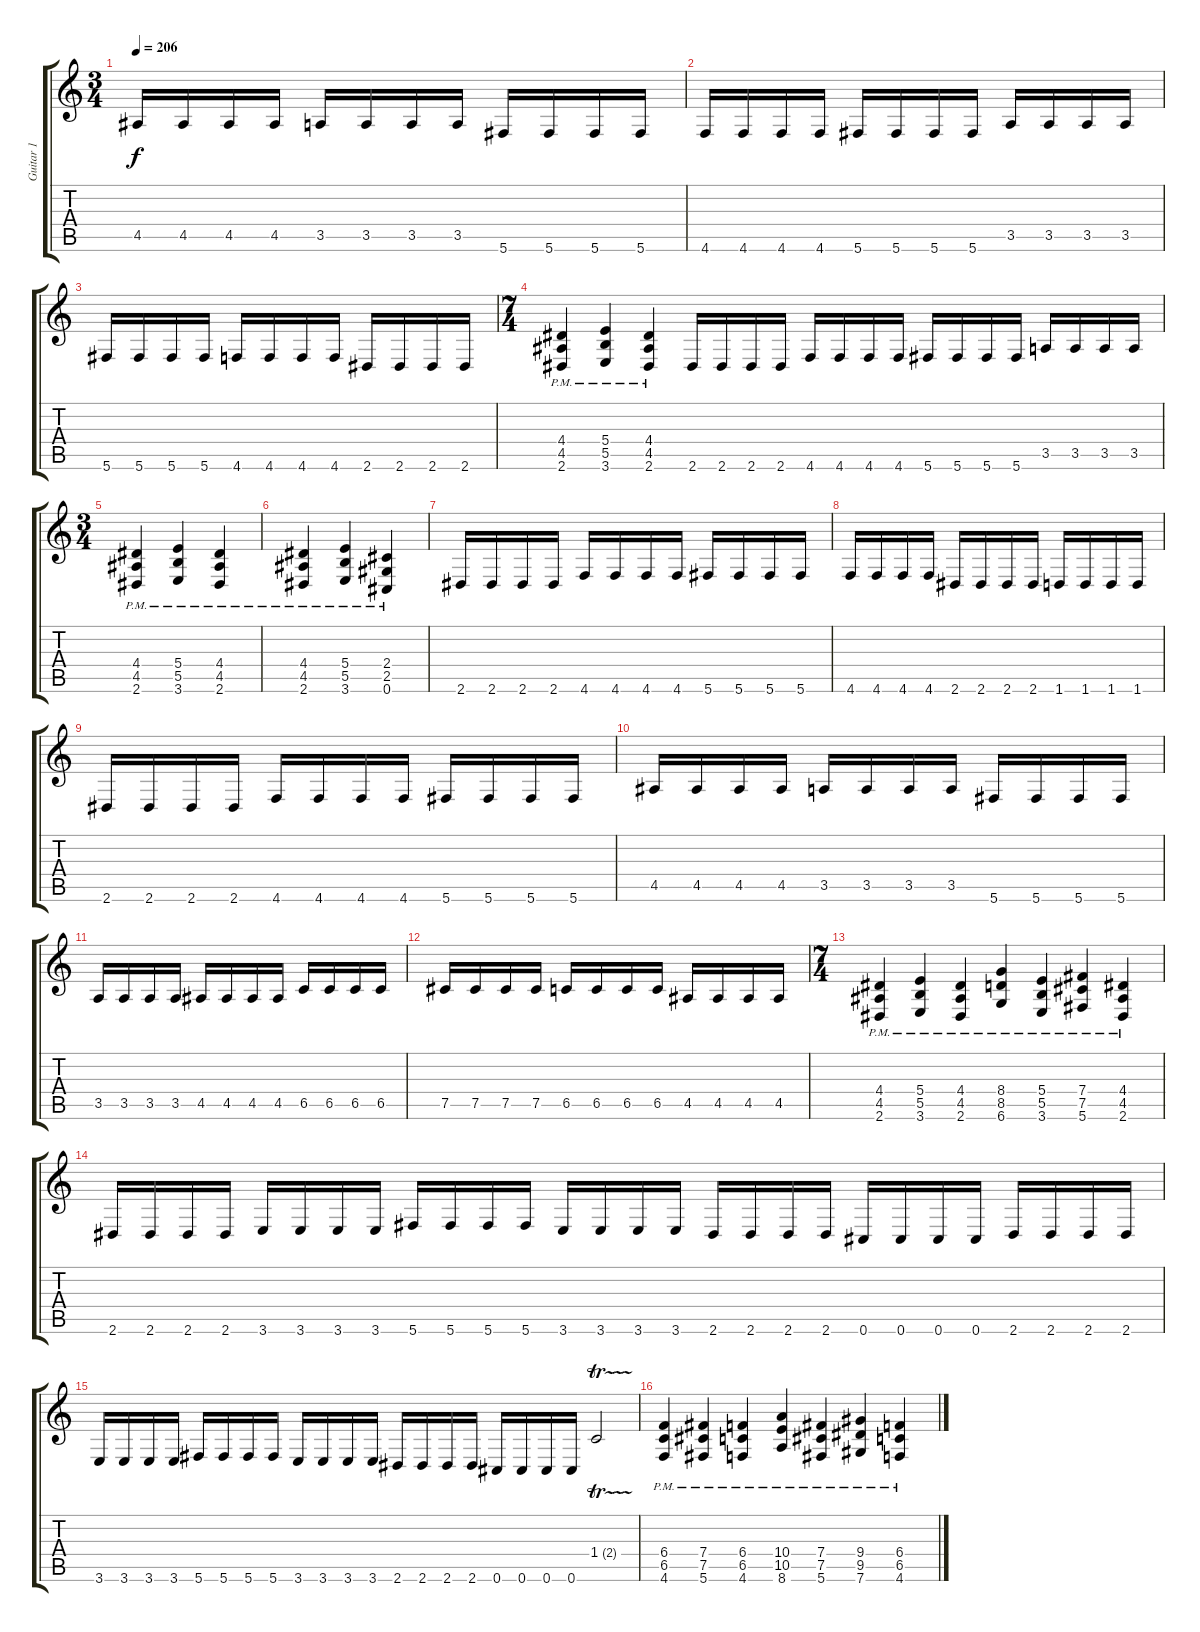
\track ("Guitar 1" "Guitar 1") {instrument distortionguitar}
\staff {score tabs}
\tuning (Db4 Ab3 E3 B2 Gb2 Db2) {hide}
\ts (3 4)
\tempo 206
\clef g2
\ks c
4.5.16{dy f} 4.5.16 4.5.16 4.5.16 3.5.16 3.5.16 3.5.16 3.5.16 5.6.16 5.6.16 5.6.16 5.6.16 |
4.6.16 4.6.16 4.6.16 4.6.16 5.6.16 5.6.16 5.6.16 5.6.16 3.5.16 3.5.16 3.5.16 3.5.16 |
5.6.16 5.6.16 5.6.16 5.6.16 4.6.16 4.6.16 4.6.16 4.6.16 2.6.16 2.6.16 2.6.16 2.6.16 |
\ts (7 4)
(4.4{pm} 4.5{pm} 2.6{pm}).4 (5.4{pm} 5.5{pm} 3.6{pm}).4 (4.4{pm} 4.5{pm} 2.6{pm}).4 2.6.16 2.6.16 2.6.16 2.6.16 4.6.16 4.6.16 4.6.16 4.6.16 5.6.16 5.6.16 5.6.16 5.6.16 3.5.16 3.5.16 3.5.16 3.5.16 |
\ts (3 4)
(4.4{pm} 4.5{pm} 2.6{pm}).4 (5.4{pm} 5.5{pm} 3.6{pm}).4 (4.4{pm} 4.5{pm} 2.6{pm}).4 |
(4.4{pm} 4.5{pm} 2.6{pm}).4 (5.4{pm} 5.5{pm} 3.6{pm}).4 (2.4{pm} 2.5{pm} 0.6{pm}).4 |
2.6.16 2.6.16 2.6.16 2.6.16 4.6.16 4.6.16 4.6.16 4.6.16 5.6.16 5.6.16 5.6.16 5.6.16 |
4.6.16 4.6.16 4.6.16 4.6.16 2.6.16 2.6.16 2.6.16 2.6.16 1.6.16 1.6.16 1.6.16 1.6.16 |
2.6.16 2.6.16 2.6.16 2.6.16 4.6.16 4.6.16 4.6.16 4.6.16 5.6.16 5.6.16 5.6.16 5.6.16 |
4.5.16 4.5.16 4.5.16 4.5.16 3.5.16 3.5.16 3.5.16 3.5.16 5.6.16 5.6.16 5.6.16 5.6.16 |
3.5.16 3.5.16 3.5.16 3.5.16 4.5.16 4.5.16 4.5.16 4.5.16 6.5.16 6.5.16 6.5.16 6.5.16 |
7.5.16 7.5.16 7.5.16 7.5.16 6.5.16 6.5.16 6.5.16 6.5.16 4.5.16 4.5.16 4.5.16 4.5.16 |
\ts (7 4)
(4.4{pm} 4.5{pm} 2.6{pm}).4 (5.4{pm} 5.5{pm} 3.6{pm}).4 (4.4{pm} 4.5{pm} 2.6{pm}).4 (8.4{pm} 8.5{pm} 6.6{pm}).4 (5.4{pm} 5.5{pm} 3.6{pm}).4 (7.4{pm} 7.5{pm} 5.6{pm}).4 (4.4{pm} 4.5{pm} 2.6{pm}).4 |
2.6.16 2.6.16 2.6.16 2.6.16 3.6.16 3.6.16 3.6.16 3.6.16 5.6.16 5.6.16 5.6.16 5.6.16 3.6.16 3.6.16 3.6.16 3.6.16 2.6.16 2.6.16 2.6.16 2.6.16 0.6.16 0.6.16 0.6.16 0.6.16 2.6.16 2.6.16 2.6.16 2.6.16 |
3.6.16 3.6.16 3.6.16 3.6.16 5.6.16 5.6.16 5.6.16 5.6.16 3.6.16 3.6.16 3.6.16 3.6.16 2.6.16 2.6.16 2.6.16 2.6.16 0.6.16 0.6.16 0.6.16 0.6.16 1.4{tr (2 16)}.2 |
(6.4{pm} 6.5{pm} 4.6{pm}).4 (7.4{pm} 7.5{pm} 5.6{pm}).4 (6.4{pm} 6.5{pm} 4.6{pm}).4 (10.4{pm} 10.5{pm} 8.6{pm}).4 (7.4{pm} 7.5{pm} 5.6{pm}).4 (9.4{pm} 9.5{pm} 7.6{pm}).4 (6.4{pm} 6.5{pm} 4.6{pm}).4
